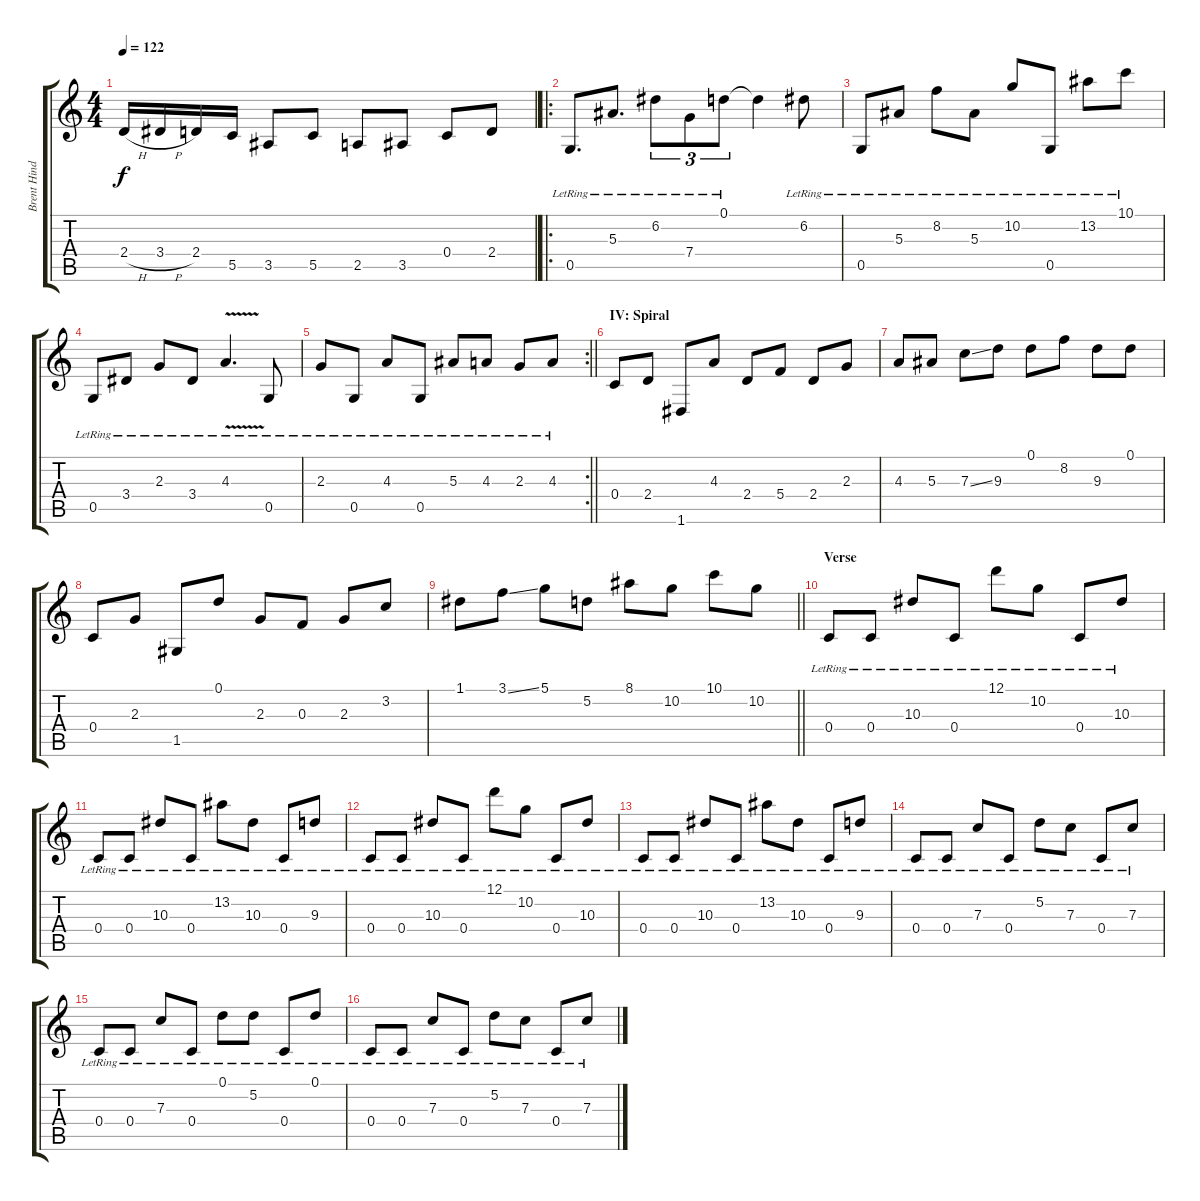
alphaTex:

\track ("Brent Hinds" "Brent Hind") {instrument overdrivenguitar}
\staff {score tabs}
\tuning (D4 A3 F3 C3 G2 D2) {hide}
\ts (4 4)
\tempo 122
\clef g2
\ks c
2.4{h}.16{dy f} 3.4{h}.16 2.4.16 5.5.16 3.5.8 5.5.8 2.5.8 3.5.8 0.4.8 2.4.8 |
\ro
0.5{lr}.8{d} 5.3{lr}.8{d} 6.2{lr}.8{tu (3 2)} 7.4{lr}.8{tu (3 2)} 0.1{lr}.8{tu (3 2)} 0.1{t}.4 6.2{lr}.8 |
0.5{lr}.8 5.3{lr}.8 8.2{lr}.8 5.3{lr}.8 10.2{lr}.8 0.5{lr}.8 13.2{lr}.8 10.1{lr}.8 |
0.5{lr}.8 3.4{lr}.8 2.3{lr}.8 3.4{lr}.8 4.3{v lr}.4{d} 0.5{lr}.8 |
\rc 2
\barLineRight lightlight
2.3{lr}.8 0.5{lr}.8 4.3{lr}.8 0.5{lr}.8 5.3{lr}.8 4.3{lr}.8 2.3{lr}.8 4.3{lr}.8 |
\section ("" "IV: Spiral")
0.4.8 2.4.8 1.6.8 4.3.8 2.4.8 5.4.8 2.4.8 2.3.8 |
4.3.8 5.3.8 7.3{ss}.8 9.3.8 0.1.8 8.2.8 9.3.8 0.1.8 |
0.4.8 2.3.8 1.5.8 0.1.8 2.3.8 0.3.8 2.3.8 3.2.8 |
\barLineRight lightlight
1.1.8 3.1{ss}.8 5.1.8 5.2.8 8.1.8 10.2.8 10.1.8 10.2.8 |
\section ("" "Verse")
0.4{lr}.8{instrument overdrivenguitar} 0.4{lr}.8 10.3{lr}.8 0.4{lr}.8 12.1{lr}.8 10.2{lr}.8 0.4{lr}.8 10.3{lr}.8 |
0.4{lr}.8 0.4{lr}.8 10.3{lr}.8 0.4{lr}.8 13.2{lr}.8 10.3{lr}.8 0.4{lr}.8 9.3{lr}.8 |
0.4{lr}.8 0.4{lr}.8 10.3{lr}.8 0.4{lr}.8 12.1{lr}.8 10.2{lr}.8 0.4{lr}.8 10.3{lr}.8 |
0.4{lr}.8 0.4{lr}.8 10.3{lr}.8 0.4{lr}.8 13.2{lr}.8 10.3{lr}.8 0.4{lr}.8 9.3{lr}.8 |
0.4{lr}.8 0.4{lr}.8 7.3{lr}.8 0.4{lr}.8 5.2{lr}.8 7.3{lr}.8 0.4{lr}.8 7.3{lr}.8 |
0.4{lr}.8 0.4{lr}.8 7.3{lr}.8 0.4{lr}.8 0.1{lr}.8 5.2{lr}.8 0.4{lr}.8 0.1{lr}.8 |
0.4{lr}.8 0.4{lr}.8 7.3{lr}.8 0.4{lr}.8 5.2{lr}.8 7.3{lr}.8 0.4{lr}.8 7.3{lr}.8
